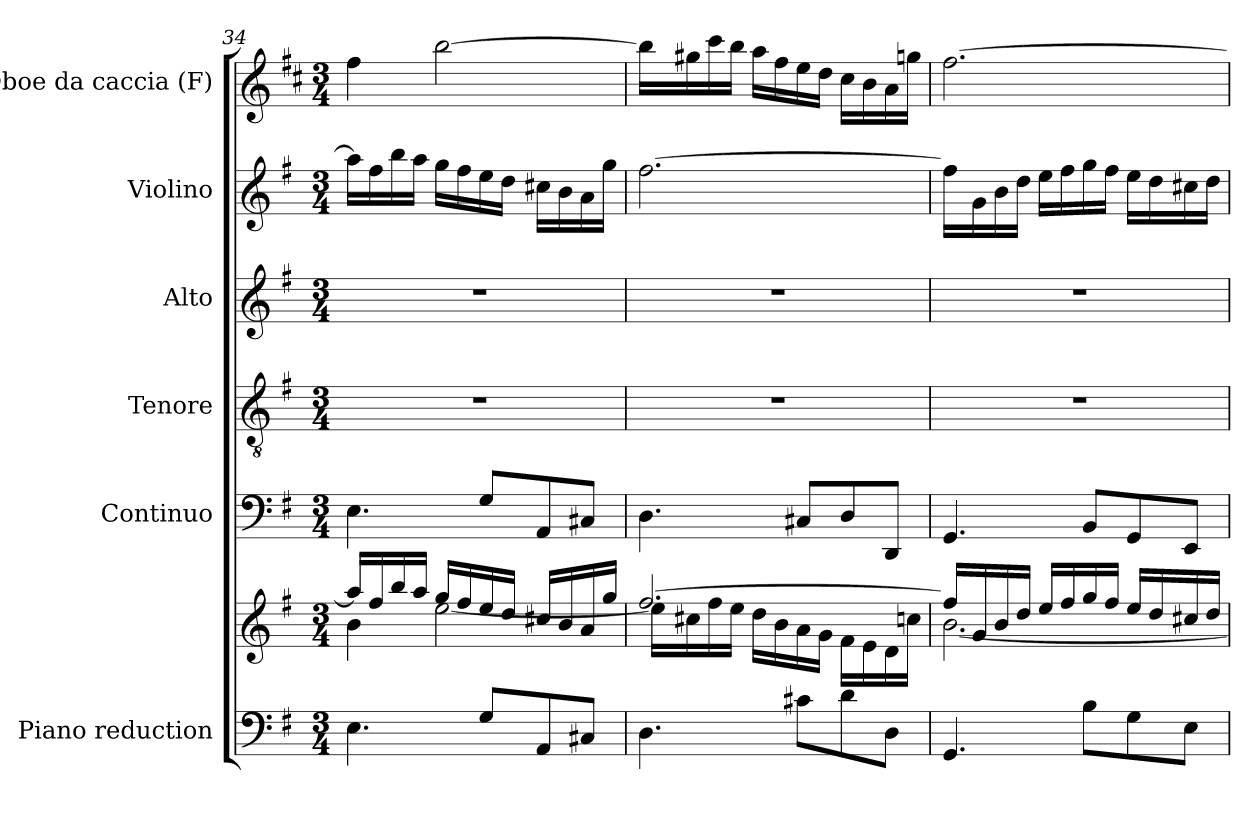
**kern	**kern	**kern	**kern	**kern	**kern	**kern
*part6	*part6	*part5	*part4	*part3	*part2	*part1
*staff7	*staff6	*staff5	*staff4	*staff3	*staff2	*staff1
*I"Piano reduction	*	*I"Continuo	*I"Tenore	*I"Alto	*I"Violino	*I"Oboe da caccia (F)
*I'Pno	*	*	*	*	*I'Vln	*
*clefF4	*clefG2	*clefF4	*clefGv2	*clefG2	*clefG2	*clefG2
*	*	*	*	*	*	*ITrd4c7
*k[f#]	*k[f#]	*k[f#]	*k[f#]	*k[f#]	*k[f#]	*k[f#]
*M3/4	*M3/4	*M3/4	*M3/4	*M3/4	*M3/4	*M3/4
=34	=34	=34	=34	=34	=34	=34
*	*^	*	*	*	*	*
4.E\	16aa/LL]	4b\	4.E\	2.r	2.r	16aa\LL]	4b\
.	16ff#/	.	.	.	.	16ff#\	.
.	16bb/	.	.	.	.	16bb\	.
.	16aa/JJ	.	.	.	.	16aa\JJ	.
.	16gg/LL	[2ee\	.	.	.	16gg\LL	[2ee\
.	16ff#/	.	.	.	.	16ff#\	.
8G/L	16ee/	.	8G/L	.	.	16ee\	.
.	16dd/JJ	.	.	.	.	16dd\JJ	.
8AA/	16cc#X/LL	.	8AA/	.	.	16cc#X\LL	.
.	16b/	.	.	.	.	16b\	.
8C#X/J	16a/	.	8C#X/J	.	.	16a\	.
.	16gg/JJ	.	.	.	.	16gg\JJ	.
!!LO:PB:g=z
=35	=35	=35	=35	=35	=35	=35	=35
4.D\	[2.ff#/	16ee\LL]	4.D\	2.r	2.r	[2.ff#\	16ee\LL]
.	.	16cc#X\	.	.	.	.	16cc#X\
.	.	16ff#\	.	.	.	.	16ff#\
.	.	16ee\JJ	.	.	.	.	16ee\JJ
.	.	16dd\LL	.	.	.	.	16dd\LL
.	.	16b\	.	.	.	.	16b\
8c#X\L	.	16a\	8C#X/L	.	.	.	16a\
.	.	16g\JJ	.	.	.	.	16g\JJ
8d\	.	16f#\LL	8D/	.	.	.	16f#\LL
.	.	16e\	.	.	.	.	16e\
8D\J	.	16d\	8DD/J	.	.	.	16d\
.	.	16ccn\JJ	.	.	.	.	16ccn\JJ
=36	=36	=36	=36	=36	=36	=36	=36
4.GG/	16ff#/LL]	[2.b\	4.GG/	2.r	2.r	16ff#\LL]	[2.b\
.	16g/	.	.	.	.	16g\	.
.	16b/	.	.	.	.	16b\	.
.	16dd/JJ	.	.	.	.	16dd\JJ	.
.	16ee/LL	.	.	.	.	16ee\LL	.
.	16ff#/	.	.	.	.	16ff#\	.
8B\L	16gg/	.	8BB/L	.	.	16gg\	.
.	16ff#/JJ	.	.	.	.	16ff#\JJ	.
8G\	16ee/LL	.	8GG/	.	.	16ee\LL	.
.	16dd/	.	.	.	.	16dd\	.
8E\J	16cc#X/	.	8EE/J	.	.	16cc#X\	.
.	16dd/JJ	.	.	.	.	16dd\JJ	.
*	*v	*v	*	*	*	*	*
=	=	=	=	=	=	=
*-	*-	*-	*-	*-	*-	*-
